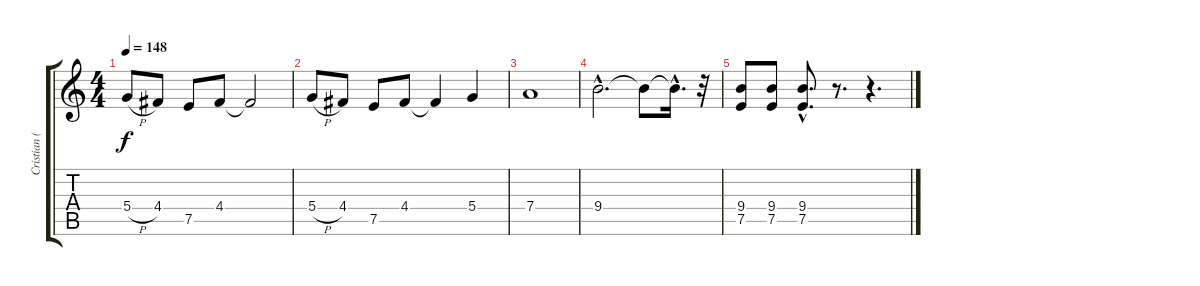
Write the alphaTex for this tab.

\track ("Cristian (guitarra)" "Cristian (") {instrument electricguitarclean}
\staff {score tabs}
\tuning (E4 B3 G3 D3 A2 E2) {hide}
\ts (4 4)
\tempo 148
\clef g2
\ks c
5.4{h}.8{dy f} 4.4.8 7.5.8 4.4.8 4.4{t}.2 |
5.4{h}.8 4.4.8 7.5.8 4.4.8 4.4{t}.4 5.4.4 |
7.4.1 |
9.4{hac}.2{d} 9.4{t}.8 9.4{hac t}.16{d} r.32 |
(9.4 7.5).8 (9.4 7.5).8 (9.4{hac} 7.5{hac}).8{d} r.8{d} r.4{d}
